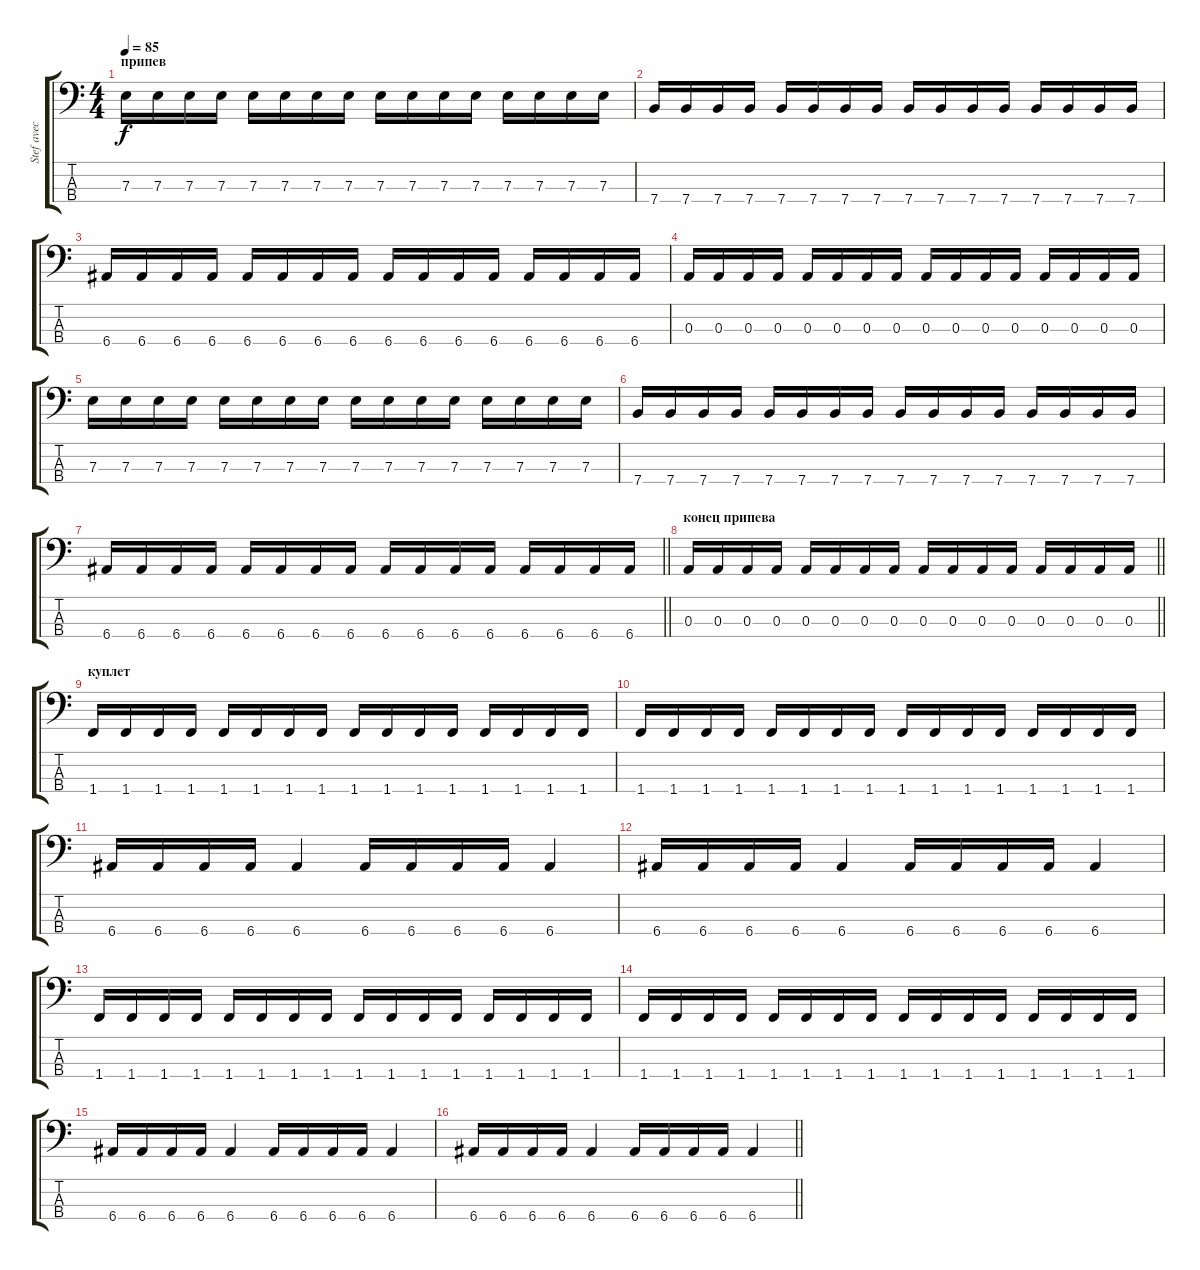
\track ("Stef avec une jazz bass" "Stef avec ") {instrument electricbasspick}
\staff {score tabs}
\tuning (G2 D2 A1 E1) {hide}
\ts (4 4)
\section ("" "припев")
\tempo 85
\clef f4
\ks c
7.3.16{dy f} 7.3.16 7.3.16 7.3.16 7.3.16 7.3.16 7.3.16 7.3.16 7.3.16 7.3.16 7.3.16 7.3.16 7.3.16 7.3.16 7.3.16 7.3.16 |
7.4.16 7.4.16 7.4.16 7.4.16 7.4.16 7.4.16 7.4.16 7.4.16 7.4.16 7.4.16 7.4.16 7.4.16 7.4.16 7.4.16 7.4.16 7.4.16 |
6.4.16 6.4.16 6.4.16 6.4.16 6.4.16 6.4.16 6.4.16 6.4.16 6.4.16 6.4.16 6.4.16 6.4.16 6.4.16 6.4.16 6.4.16 6.4.16 |
0.3.16 0.3.16 0.3.16 0.3.16 0.3.16 0.3.16 0.3.16 0.3.16 0.3.16 0.3.16 0.3.16 0.3.16 0.3.16 0.3.16 0.3.16 0.3.16 |
7.3.16 7.3.16 7.3.16 7.3.16 7.3.16 7.3.16 7.3.16 7.3.16 7.3.16 7.3.16 7.3.16 7.3.16 7.3.16 7.3.16 7.3.16 7.3.16 |
7.4.16 7.4.16 7.4.16 7.4.16 7.4.16 7.4.16 7.4.16 7.4.16 7.4.16 7.4.16 7.4.16 7.4.16 7.4.16 7.4.16 7.4.16 7.4.16 |
\barLineRight lightlight
6.4.16 6.4.16 6.4.16 6.4.16 6.4.16 6.4.16 6.4.16 6.4.16 6.4.16 6.4.16 6.4.16 6.4.16 6.4.16 6.4.16 6.4.16 6.4.16 |
\section ("" "конец припева")
\barLineRight lightlight
0.3.16 0.3.16 0.3.16 0.3.16 0.3.16 0.3.16 0.3.16 0.3.16 0.3.16 0.3.16 0.3.16 0.3.16 0.3.16 0.3.16 0.3.16 0.3.16 |
\section ("" "куплет")
1.4.16 1.4.16 1.4.16 1.4.16 1.4.16 1.4.16 1.4.16 1.4.16 1.4.16 1.4.16 1.4.16 1.4.16 1.4.16 1.4.16 1.4.16 1.4.16 |
1.4.16 1.4.16 1.4.16 1.4.16 1.4.16 1.4.16 1.4.16 1.4.16 1.4.16 1.4.16 1.4.16 1.4.16 1.4.16 1.4.16 1.4.16 1.4.16 |
6.4.16 6.4.16 6.4.16 6.4.16 6.4.4 6.4.16 6.4.16 6.4.16 6.4.16 6.4.4 |
6.4.16 6.4.16 6.4.16 6.4.16 6.4.4 6.4.16 6.4.16 6.4.16 6.4.16 6.4.4 |
1.4.16 1.4.16 1.4.16 1.4.16 1.4.16 1.4.16 1.4.16 1.4.16 1.4.16 1.4.16 1.4.16 1.4.16 1.4.16 1.4.16 1.4.16 1.4.16 |
1.4.16 1.4.16 1.4.16 1.4.16 1.4.16 1.4.16 1.4.16 1.4.16 1.4.16 1.4.16 1.4.16 1.4.16 1.4.16 1.4.16 1.4.16 1.4.16 |
6.4.16 6.4.16 6.4.16 6.4.16 6.4.4 6.4.16 6.4.16 6.4.16 6.4.16 6.4.4 |
\barLineRight lightlight
6.4.16 6.4.16 6.4.16 6.4.16 6.4.4 6.4.16 6.4.16 6.4.16 6.4.16 6.4.4
